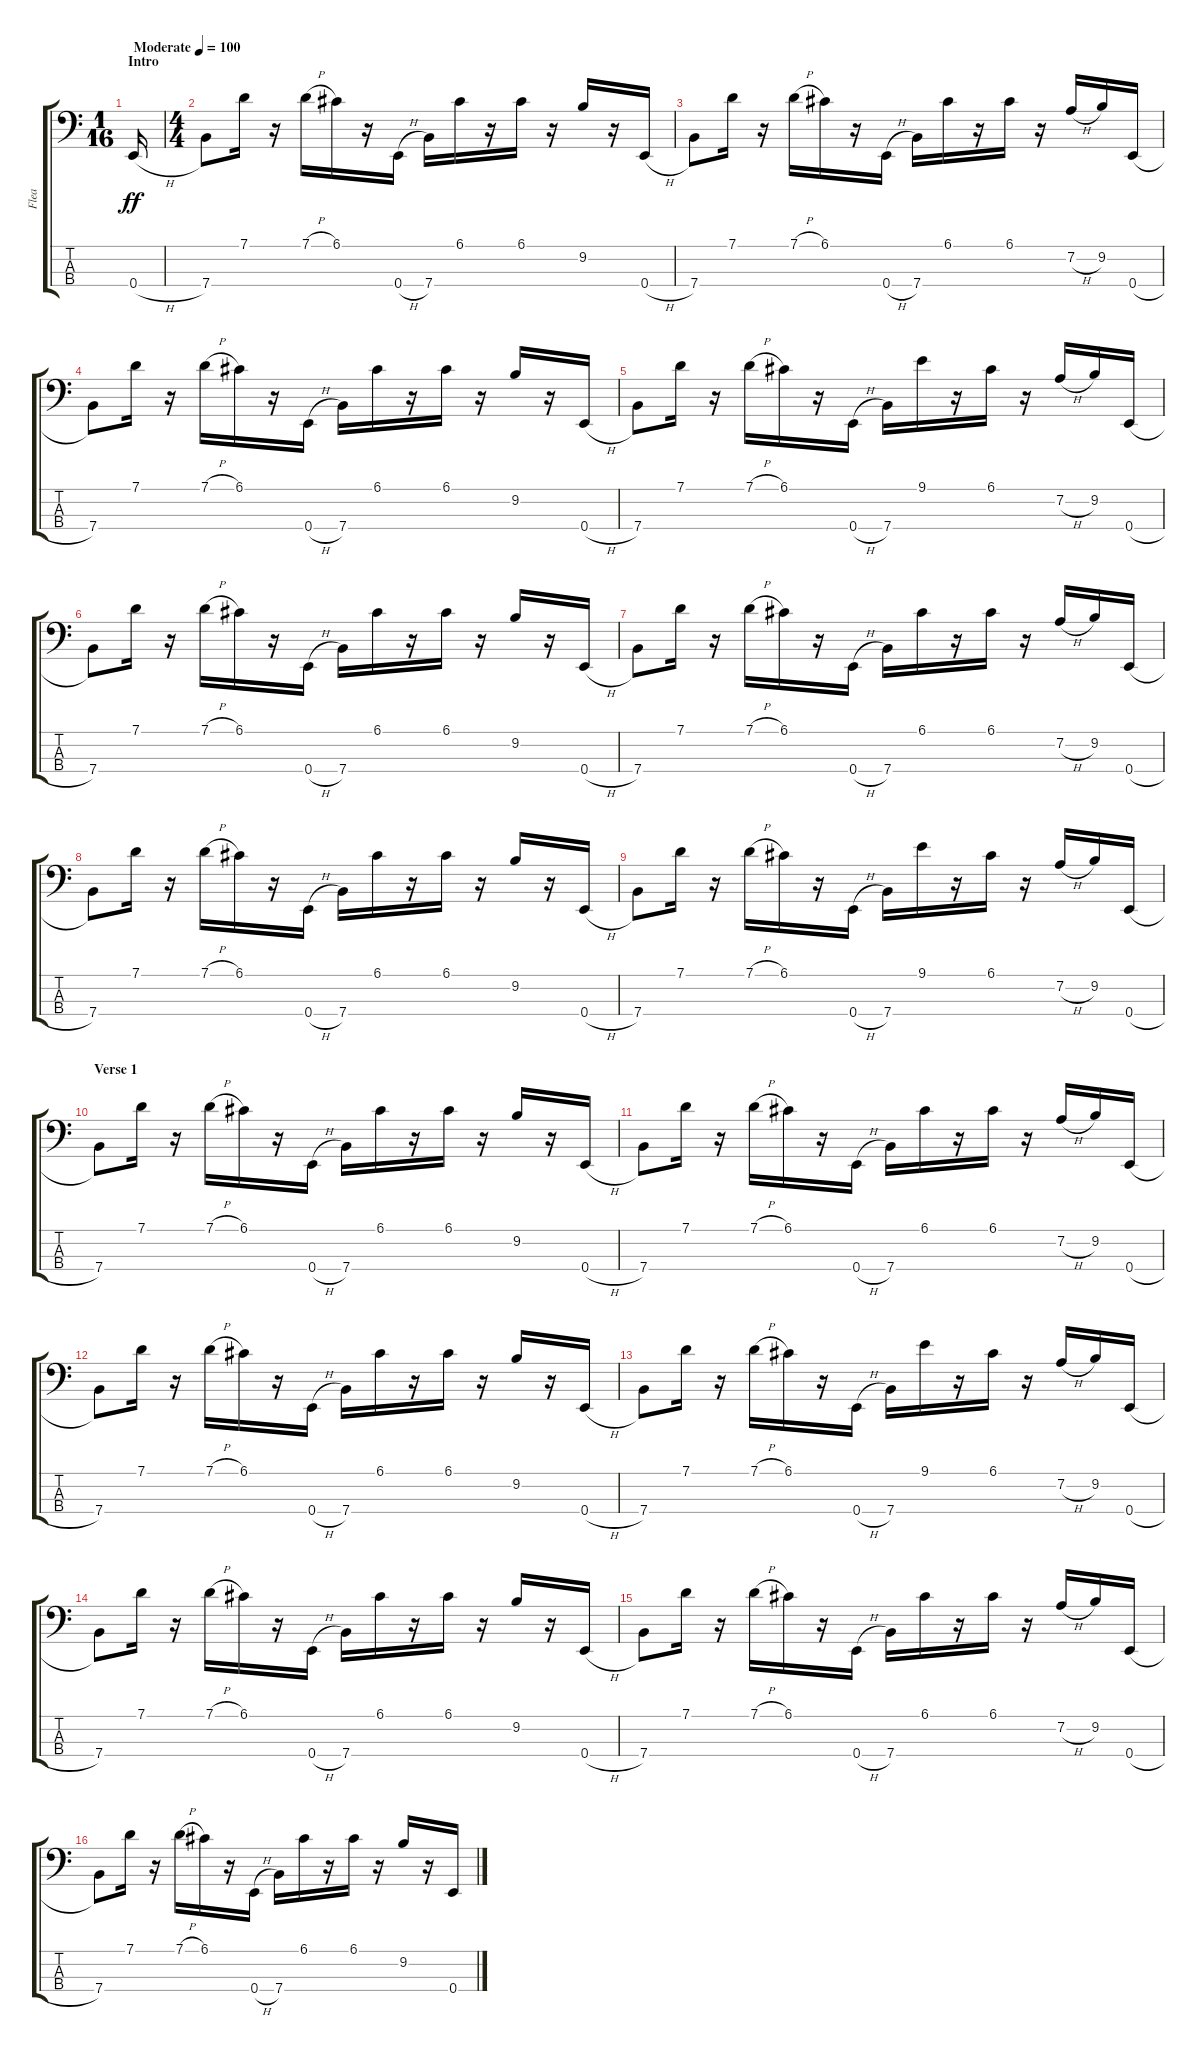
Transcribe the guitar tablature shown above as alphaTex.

\track ("Flea" "Flea") {instrument electricbassfinger}
\staff {score tabs}
\tuning (G2 D2 A1 E1) {hide}
\ts (1 16)
\section ("" "Intro")
\tempo (100 "Moderate")
\clef f4
\ks c
0.4{h}.16{dy ff instrument electricbassfinger} |
\ts (4 4)
7.4.8 7.1.16 r.16 7.1{h}.16 6.1.16 r.16 0.4{h}.16 7.4.16 6.1.16 r.16 6.1.16 r.16 9.2.16 r.16 0.4{h}.16 |
7.4.8 7.1.16 r.16 7.1{h}.16 6.1.16 r.16 0.4{h}.16 7.4.16 6.1.16 r.16 6.1.16 r.16 7.2{h}.16 9.2.16 0.4{h}.16 |
7.4.8 7.1.16 r.16 7.1{h}.16 6.1.16 r.16 0.4{h}.16 7.4.16 6.1.16 r.16 6.1.16 r.16 9.2.16 r.16 0.4{h}.16 |
7.4.8 7.1.16 r.16 7.1{h}.16 6.1.16 r.16 0.4{h}.16 7.4.16 9.1.16 r.16 6.1.16 r.16 7.2{h}.16 9.2.16 0.4{h}.16 |
7.4.8 7.1.16 r.16 7.1{h}.16 6.1.16 r.16 0.4{h}.16 7.4.16 6.1.16 r.16 6.1.16 r.16 9.2.16 r.16 0.4{h}.16 |
7.4.8 7.1.16 r.16 7.1{h}.16 6.1.16 r.16 0.4{h}.16 7.4.16 6.1.16 r.16 6.1.16 r.16 7.2{h}.16 9.2.16 0.4{h}.16 |
7.4.8 7.1.16 r.16 7.1{h}.16 6.1.16 r.16 0.4{h}.16 7.4.16 6.1.16 r.16 6.1.16 r.16 9.2.16 r.16 0.4{h}.16 |
7.4.8 7.1.16 r.16 7.1{h}.16 6.1.16 r.16 0.4{h}.16 7.4.16 9.1.16 r.16 6.1.16 r.16 7.2{h}.16 9.2.16 0.4{h}.16 |
\section ("" "Verse 1")
7.4.8 7.1.16 r.16 7.1{h}.16 6.1.16 r.16 0.4{h}.16 7.4.16 6.1.16 r.16 6.1.16 r.16 9.2.16 r.16 0.4{h}.16 |
7.4.8 7.1.16 r.16 7.1{h}.16 6.1.16 r.16 0.4{h}.16 7.4.16 6.1.16 r.16 6.1.16 r.16 7.2{h}.16 9.2.16 0.4{h}.16 |
7.4.8 7.1.16 r.16 7.1{h}.16 6.1.16 r.16 0.4{h}.16 7.4.16 6.1.16 r.16 6.1.16 r.16 9.2.16 r.16 0.4{h}.16 |
7.4.8 7.1.16 r.16 7.1{h}.16 6.1.16 r.16 0.4{h}.16 7.4.16 9.1.16 r.16 6.1.16 r.16 7.2{h}.16 9.2.16 0.4{h}.16 |
7.4.8 7.1.16 r.16 7.1{h}.16 6.1.16 r.16 0.4{h}.16 7.4.16 6.1.16 r.16 6.1.16 r.16 9.2.16 r.16 0.4{h}.16 |
7.4.8 7.1.16 r.16 7.1{h}.16 6.1.16 r.16 0.4{h}.16 7.4.16 6.1.16 r.16 6.1.16 r.16 7.2{h}.16 9.2.16 0.4{h}.16 |
7.4.8 7.1.16 r.16 7.1{h}.16 6.1.16 r.16 0.4{h}.16 7.4.16 6.1.16 r.16 6.1.16 r.16 9.2.16 r.16 0.4{h}.16
